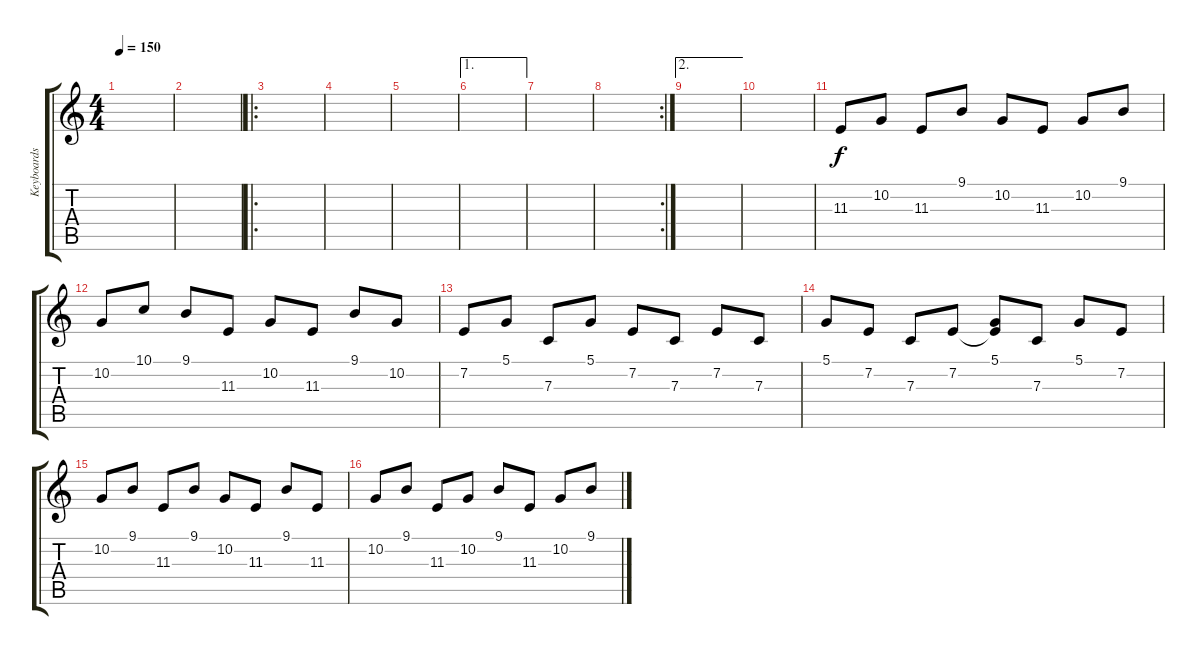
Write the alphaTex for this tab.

\track ("Keyboards" "Keyboards") {instrument pad1newage}
\staff {score tabs}
\tuning (D4 A3 F3 C3 G2 D2) {hide}
\ts (4 4)
\tempo 150
\clef g2
\ks c
|
|
\ro
|
|
|
\ae 1
|
|
\rc 2
|
\ae 2
|
|
11.3.8 10.2.8 11.3.8 9.1.8 10.2.8 11.3.8 10.2.8 9.1.8 |
10.2.8 10.1.8 9.1.8 11.3.8 10.2.8 11.3.8 9.1.8 10.2.8 |
7.2.8 5.1.8 7.3.8 5.1.8 7.2.8 7.3.8 7.2.8 7.3.8 |
5.1.8 7.2.8 7.3.8 7.2.8 (5.1 7.2{t}).8 7.3.8 5.1.8 7.2.8 |
10.2.8 9.1.8 11.3.8 9.1.8 10.2.8 11.3.8 9.1.8 11.3.8 |
10.2.8 9.1.8 11.3.8 10.2.8 9.1.8 11.3.8 10.2.8 9.1.8
